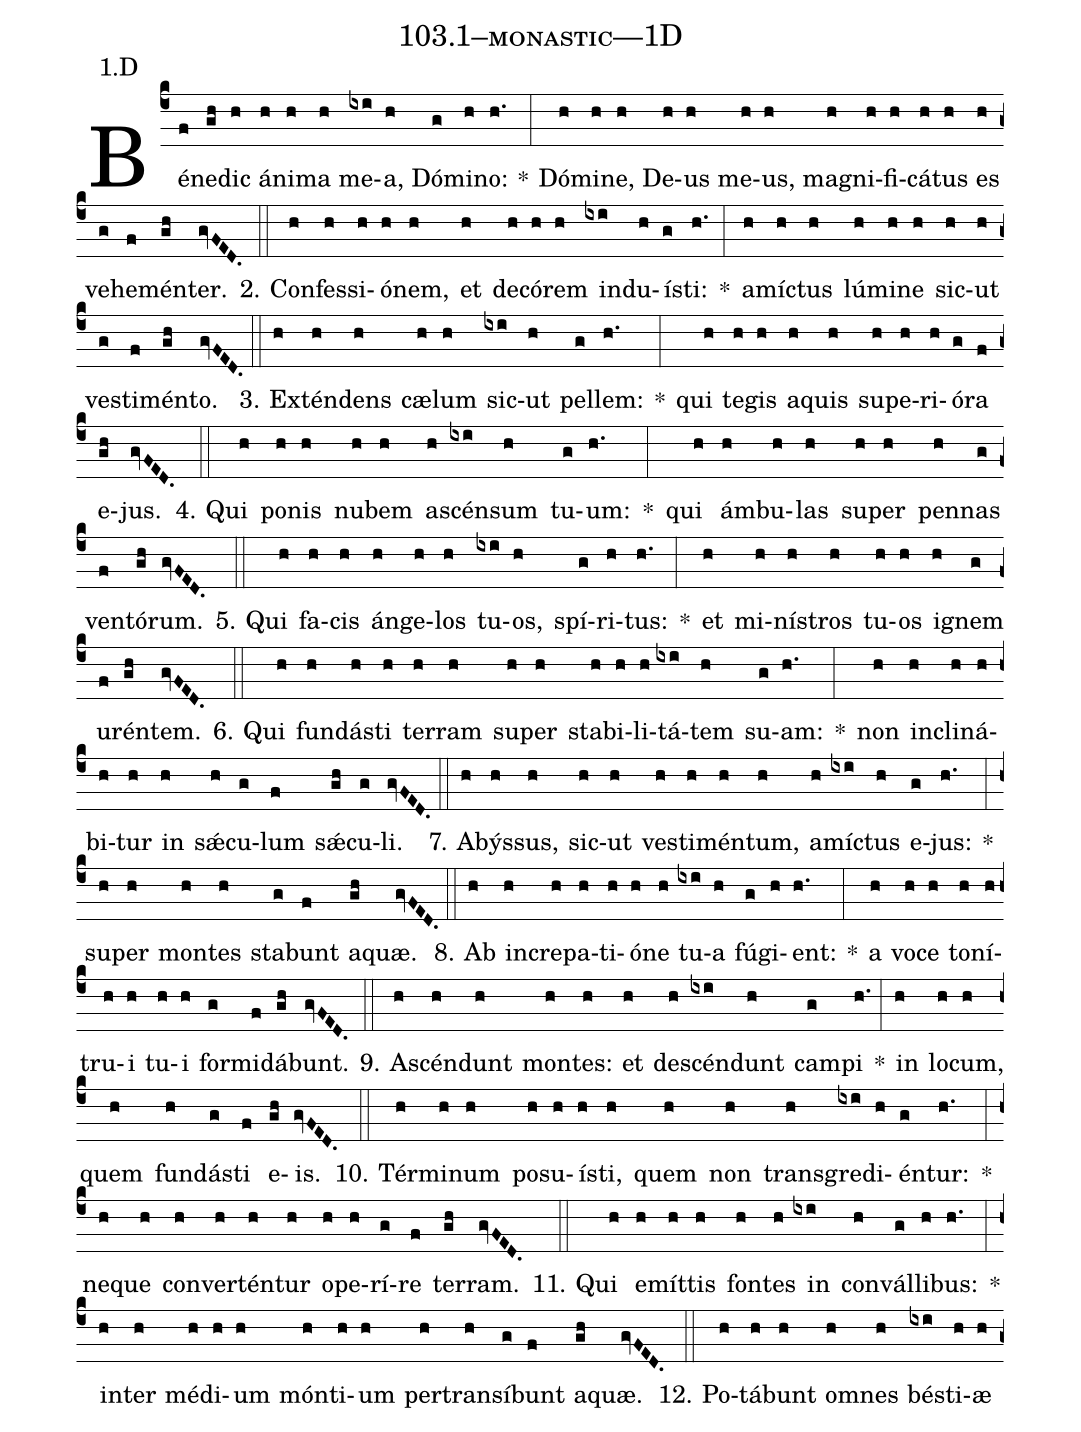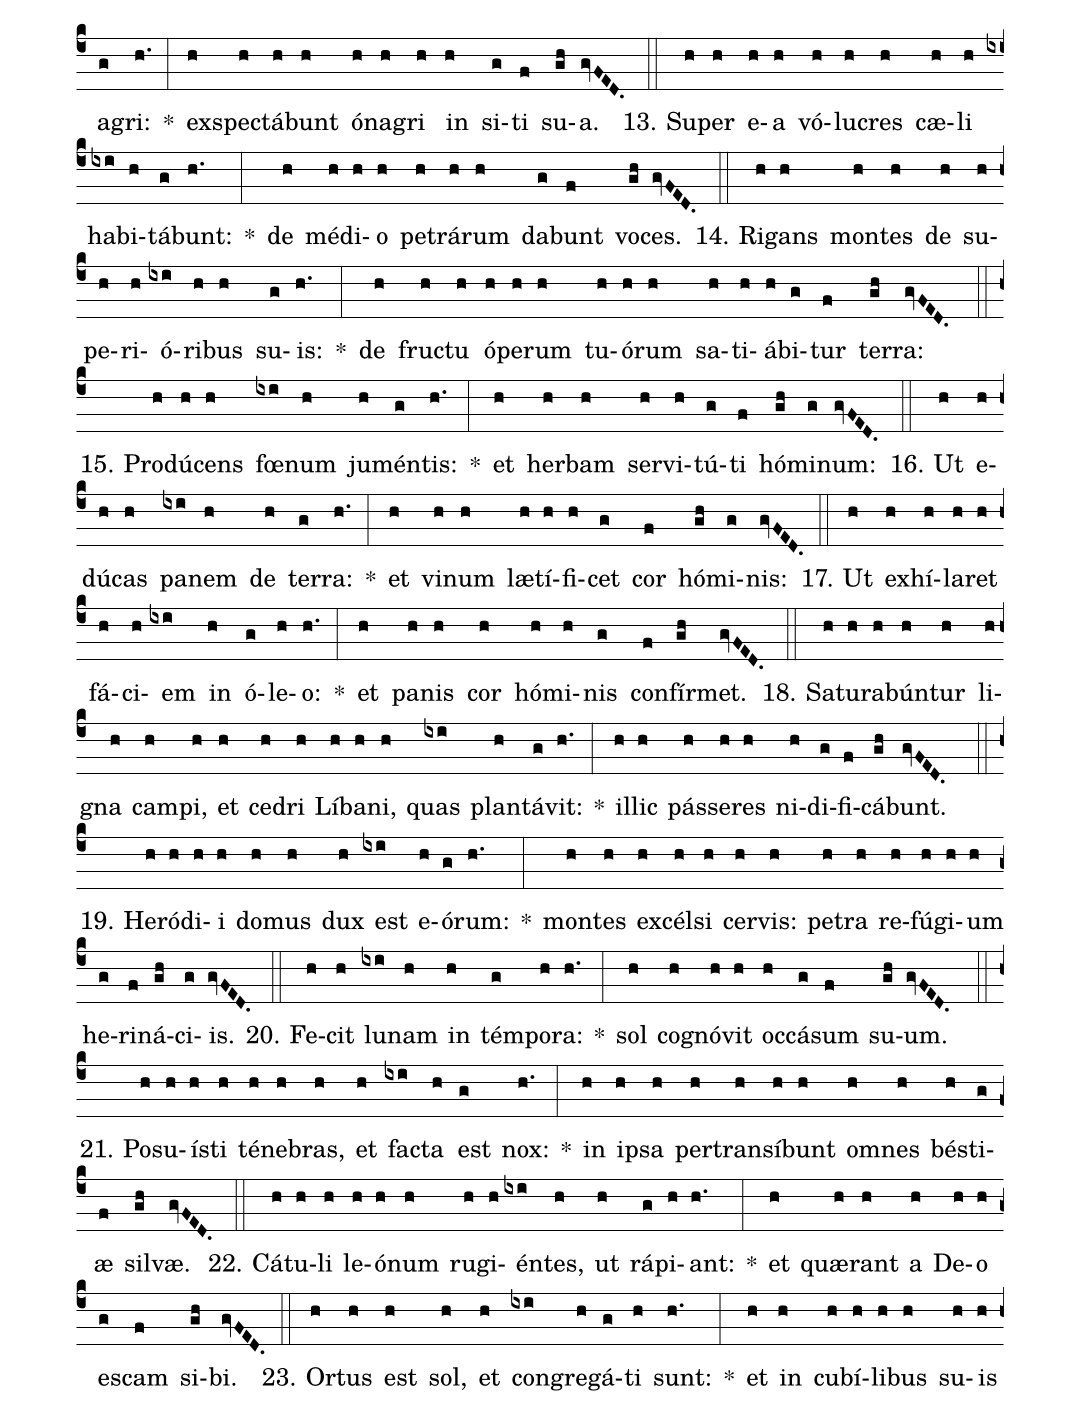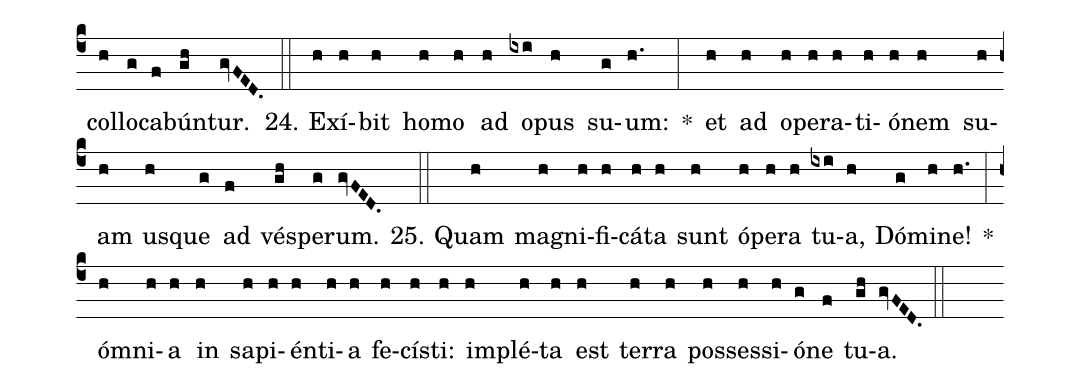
name: 103.1--monastic---1D;
annotation: 1.D;
%%
(c4)Bé(f)ne(gh)dic(h) á(h)ni(h)ma(h) me(ixi)a,(h) Dó(g)mi(h)no:(h.) *(:) Dó(h)mi(h)ne,(h) De(h)us(h) me(h)us,(h) ma(h)gni(h)fi(h)cá(h)tus(h) es(h) ve(g)he(f)mén(gh)ter.(gvFED.) (::)
2. Con(h)fes(h)si(h)ó(h)nem,(h) et(h) de(h)có(h)rem(h) ind(ixi)u(h)ís(g)ti:(h.) *(:) a(h)míc(h)tus(h) lú(h)mi(h)ne(h) sic(h)ut(h) ves(g)ti(f)mén(gh)to.(gvFED.) (::)
3. Ex(h)tén(h)dens(h) cæ(h)lum(h) sic(ixi)ut(h) pel(g)lem:(h.) *(:) qui(h) te(h)gis(h) a(h)quis(h) su(h)pe(h)ri(h)ó(g)ra(f) e(gh)jus.(gvFED.) (::)
4. Qui(h) po(h)nis(h) nu(h)bem(h) a(h)scén(ixi)sum(h) tu(g)um:(h.) *(:) qui(h) ám(h)bu(h)las(h) su(h)per(h) pen(h)nas(g) ven(f)tó(gh)rum.(gvFED.) (::)
5. Qui(h) fa(h)cis(h) án(h)ge(h)los(h) tu(ixi)os,(h) spí(g)ri(h)tus:(h.) *(:) et(h) mi(h)nís(h)tros(h) tu(h)os(h) i(h)gnem(g) u(f)rén(gh)tem.(gvFED.) (::)
6. Qui(h) fun(h)dás(h)ti(h) ter(h)ram(h) su(h)per(h) sta(h)bi(h)li(h)tá(ixi)tem(h) su(g)am:(h.) *(:) non(h) in(h)cli(h)ná(h)bi(h)tur(h) in(h) sǽ(h)cu(g)lum(f) sǽ(gh)cu(g)li.(gvFED.) (::)
7. A(h)býs(h)sus,(h) sic(h)ut(h) ves(h)ti(h)mén(h)tum,(h) a(h)míc(ixi)tus(h) e(g)jus:(h.) *(:) su(h)per(h) mon(h)tes(h) sta(g)bunt(f) a(gh)quæ.(gvFED.) (::)
8. Ab(h) in(h)cre(h)pa(h)ti(h)ó(h)ne(h) tu(ixi)a(h) fú(g)gi(h)ent:(h.) *(:) a(h) vo(h)ce(h) to(h)ní(h)tru(h)i(h) tu(h)i(h) for(g)mi(f)dá(gh)bunt.(gvFED.) (::)
9. A(h)scén(h)dunt(h) mon(h)tes:(h) et(h) de(h)scén(ixi)dunt(h) cam(g)pi(h.) *(:) in(h) lo(h)cum,(h) quem(h) fun(h)dás(g)ti(f) e(gh)is.(gvFED.) (::)
10. Tér(h)mi(h)num(h) po(h)su(h)ís(h)ti,(h) quem(h) non(h) trans(h)gre(ixi)di(h)én(g)tur:(h.) *(:) ne(h)que(h) con(h)ver(h)tén(h)tur(h) o(h)pe(h)rí(g)re(f) ter(gh)ram.(gvFED.) (::)
11. Qui(h) e(h)mít(h)tis(h) fon(h)tes(h) in(ixi) con(h)vál(g)li(h)bus:(h.) *(:) in(h)ter(h) mé(h)di(h)um(h) món(h)ti(h)um(h) per(h)trans(h)í(g)bunt(f) a(gh)quæ.(gvFED.) (::)
12. Po(h)tá(h)bunt(h) om(h)nes(h) bés(ixi)ti(h)æ(h) a(g)gri:(h.) *(:) ex(h)spec(h)tá(h)bunt(h) ó(h)na(h)gri(h) in(h) si(g)ti(f) su(gh)a.(gvFED.) (::)
13. Su(h)per(h) e(h)a(h) vó(h)lu(h)cres(h) cæ(h)li(h) ha(ixi)bi(h)tá(g)bunt:(h.) *(:) de(h) mé(h)di(h)o(h) pe(h)trá(h)rum(h) da(g)bunt(f) vo(gh)ces.(gvFED.) (::)
14. Ri(h)gans(h) mon(h)tes(h) de(h) su(h)pe(h)ri(h)ó(ixi)ri(h)bus(h) su(g)is:(h.) *(:) de(h) fruc(h)tu(h) ó(h)pe(h)rum(h) tu(h)ó(h)rum(h) sa(h)ti(h)á(h)bi(g)tur(f) ter(gh)ra:(gvFED.) (::)
15. Pro(h)dú(h)cens(h) fœ(ixi)num(h) ju(h)mén(g)tis:(h.) *(:) et(h) her(h)bam(h) ser(h)vi(h)tú(g)ti(f) hó(gh)mi(g)num:(gvFED.) (::)
16. Ut(h) e(h)dú(h)cas(h) pa(ixi)nem(h) de(h) ter(g)ra:(h.) *(:) et(h) vi(h)num(h) læ(h)tí(h)fi(h)cet(g) cor(f) hó(gh)mi(g)nis:(gvFED.) (::)
17. Ut(h) ex(h)hí(h)la(h)ret(h) fá(h)ci(h)em(ixi) in(h) ó(g)le(h)o:(h.) *(:) et(h) pa(h)nis(h) cor(h) hó(h)mi(h)nis(g) con(f)fír(gh)met.(gvFED.) (::)
18. Sa(h)tu(h)ra(h)bún(h)tur(h) li(h)gna(h) cam(h)pi,(h) et(h) ce(h)dri(h) Lí(h)ba(h)ni,(h) quas(ixi) plan(h)tá(g)vit:(h.) *(:) il(h)lic(h) pás(h)se(h)res(h) ni(h)di(g)fi(f)cá(gh)bunt.(gvFED.) (::)
19. He(h)ró(h)di(h)i(h) do(h)mus(h) dux(h) est(ixi) e(h)ó(g)rum:(h.) *(:) mon(h)tes(h) ex(h)cél(h)si(h) cer(h)vis:(h) pe(h)tra(h) re(h)fú(h)gi(h)um(h) he(g)ri(f)ná(gh)ci(g)is.(gvFED.) (::)
20. Fe(h)cit(h) lu(ixi)nam(h) in(h) tém(g)po(h)ra:(h.) *(:) sol(h) co(h)gnó(h)vit(h) oc(h)cá(g)sum(f) su(gh)um.(gvFED.) (::)
21. Po(h)su(h)ís(h)ti(h) té(h)ne(h)bras,(h) et(h) fac(ixi)ta(h) est(g) nox:(h.) *(:) in(h) ip(h)sa(h) per(h)trans(h)í(h)bunt(h) om(h)nes(h) bés(h)ti(g)æ(f) sil(gh)væ.(gvFED.) (::)
22. Cá(h)tu(h)li(h) le(h)ó(h)num(h) ru(h)gi(h)én(ixi)tes,(h) ut(h) rá(g)pi(h)ant:(h.) *(:) et(h) quæ(h)rant(h) a(h) De(h)o(h) es(g)cam(f) si(gh)bi.(gvFED.) (::)
23. Or(h)tus(h) est(h) sol,(h) et(h) con(ixi)gre(h)gá(g)ti(h) sunt:(h.) *(:) et(h) in(h) cu(h)bí(h)li(h)bus(h) su(h)is(h) col(h)lo(g)ca(f)bún(gh)tur.(gvFED.) (::)
24. Ex(h)í(h)bit(h) ho(h)mo(h) ad(h) o(ixi)pus(h) su(g)um:(h.) *(:) et(h) ad(h) o(h)pe(h)ra(h)ti(h)ó(h)nem(h) su(h)am(h) us(h)que(g) ad(f) vés(gh)pe(g)rum.(gvFED.) (::)
25. Quam(h) ma(h)gni(h)fi(h)cá(h)ta(h) sunt(h) ó(h)pe(h)ra(h) tu(ixi)a,(h) Dó(g)mi(h)ne!(h.) *(:) óm(h)ni(h)a(h) in(h) sa(h)pi(h)én(h)ti(h)a(h) fe(h)cís(h)ti:(h) im(h)plé(h)ta(h) est(h) ter(h)ra(h) pos(h)ses(h)si(h)ó(g)ne(f) tu(gh)a.(gvFED.) (::)
